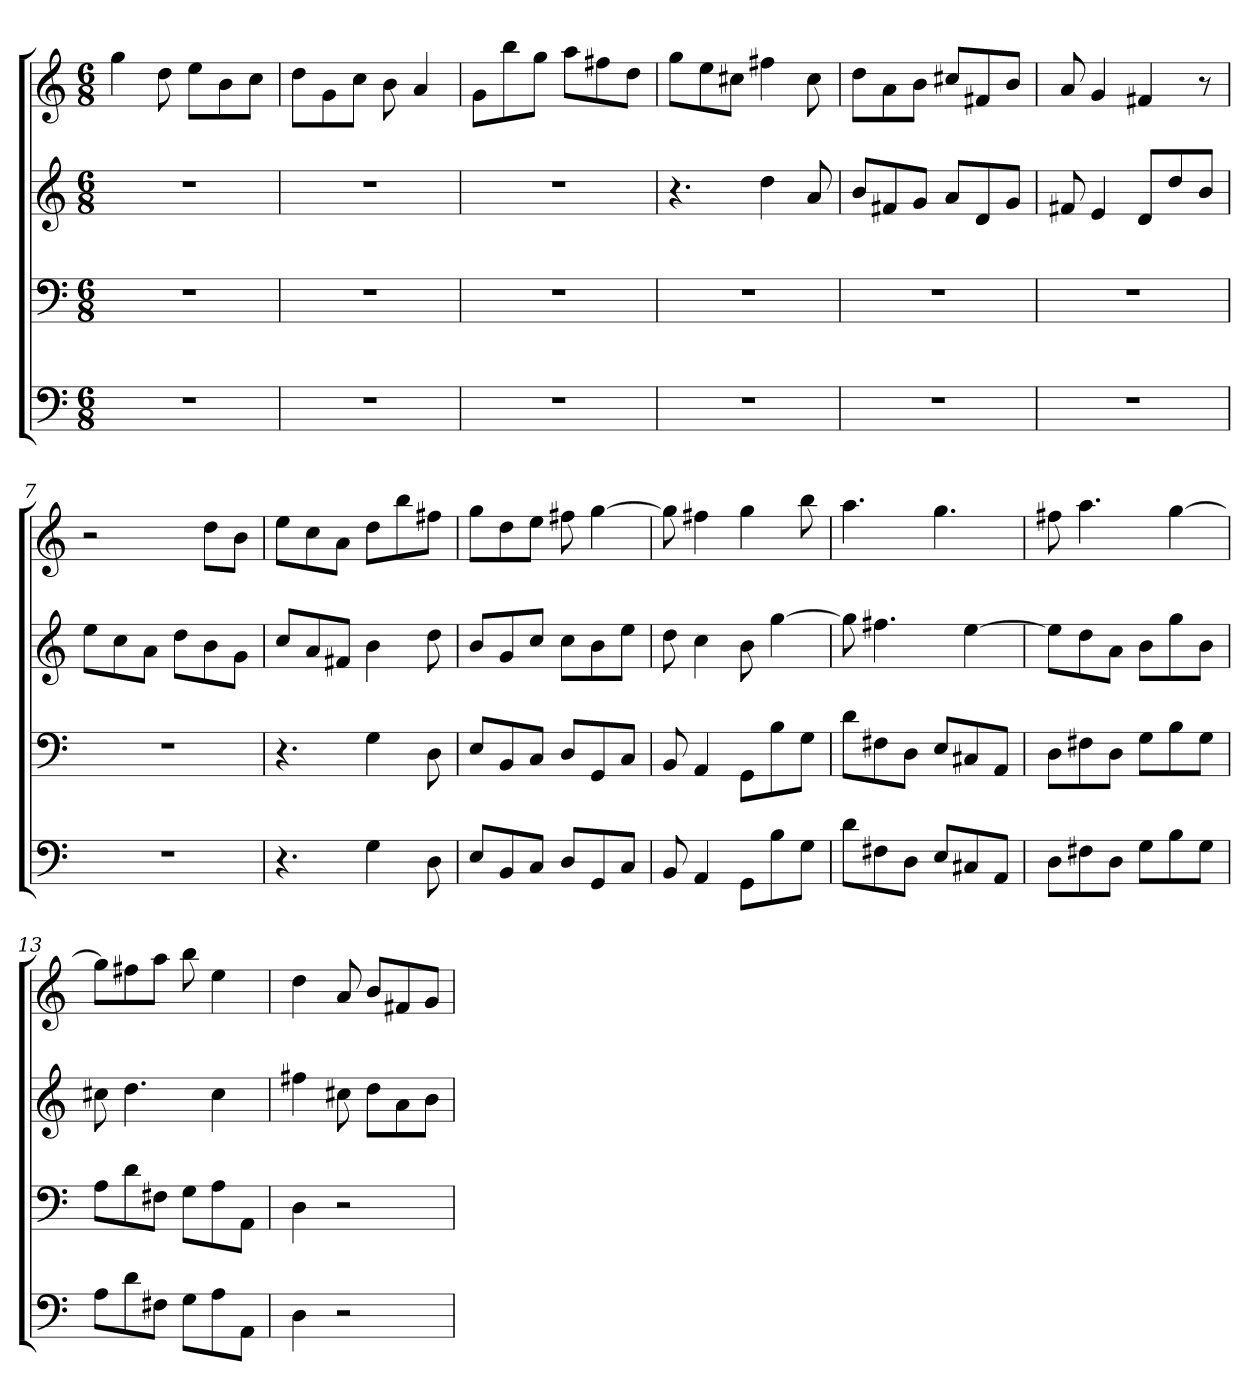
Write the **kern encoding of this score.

**kern	**kern	**kern	**kern
*part4	*part3	*part2	*part1
*staff4	*staff3	*staff2	*staff1
*k[]	*k[]	*k[]	*k[]
*C:	*C:	*C:	*C:
*M6/8	*M6/8	*M6/8	*M6/8
=1	=1	=1	=1
2.r	2.r	2.r	4gg
.	.	.	8dd
.	.	.	8eeL
.	.	.	8b
.	.	.	8ccJ
=2	=2	=2	=2
2.r	2.r	2.r	8ddL
.	.	.	8g
.	.	.	8ccJ
.	.	.	8b
.	.	.	4a
=3	=3	=3	=3
2.r	2.r	2.r	8gL
.	.	.	8bb
.	.	.	8ggJ
.	.	.	8aaL
.	.	.	8ff#X
.	.	.	8ddJ
=4	=4	=4	=4
2.r	2.r	4.r	8ggL
.	.	.	8ee
.	.	.	8cc#XJ
.	.	4dd	4ff#X
.	.	8a	8cc#
=5	=5	=5	=5
2.r	2.r	8bL	8ddL
.	.	8f#X	8a
.	.	8gJ	8bJ
.	.	8aL	8cc#XL
.	.	8d	8f#X
.	.	8gJ	8bJ
=6	=6	=6	=6
2.r	2.r	8f#X	8a
.	.	4e	4g
.	.	8dL	4f#X
.	.	8dd	.
.	.	8bJ	8r
=7	=7	=7	=7
2.r	2.r	8eeL	2r
.	.	8cc	.
.	.	8aJ	.
.	.	8ddL	.
.	.	8b	8ddL
.	.	8gJ	8bJ
=8	=8	=8	=8
4.r	4.r	8ccL	8eeL
.	.	8a	8cc
.	.	8f#XJ	8aJ
4G	4G	4b	8ddL
.	.	.	8bb
8D	8D	8dd	8ff#XJ
=9	=9	=9	=9
8EL	8EL	8bL	8ggL
8BB	8BB	8g	8dd
8CJ	8CJ	8ccJ	8eeJ
8DL	8DL	8ccL	8ff#X
8GG	8GG	8b	[4gg
8CJ	8CJ	8eeJ	.
=10	=10	=10	=10
8BB	8BB	8dd	8gg]
4AA	4AA	4cc	4ff#X
8GGL	8GGL	8b	4gg
8B	8B	[4gg	.
8GJ	8GJ	.	8bb
=11	=11	=11	=11
8dL	8dL	8gg]	4.aa
8F#X	8F#X	4.ff#X	.
8DJ	8DJ	.	.
8EL	8EL	.	4.gg
8C#X	8C#X	[4ee	.
8AAJ	8AAJ	.	.
=12	=12	=12	=12
8DL	8DL	8eeL]	8ff#X
8F#X	8F#X	8dd	4.aa
8DJ	8DJ	8aJ	.
8GL	8GL	8bL	.
8B	8B	8gg	[4gg
8GJ	8GJ	8bJ	.
=13	=13	=13	=13
8AL	8AL	8cc#X	8ggL]
8d	8d	4.dd	8ff#X
8F#XJ	8F#XJ	.	8aaJ
8GL	8GL	.	8bb
8A	8A	4cc#	4ee
8AAJ	8AAJ	.	.
=14	=14	=14	=14
4D	4D	4ff#X	4dd
2r	2r	8cc#X	8a
.	.	8ddL	8bL
.	.	8a	8f#X
.	.	8bJ	8gJ
=	=	=	=
*-	*-	*-	*-
